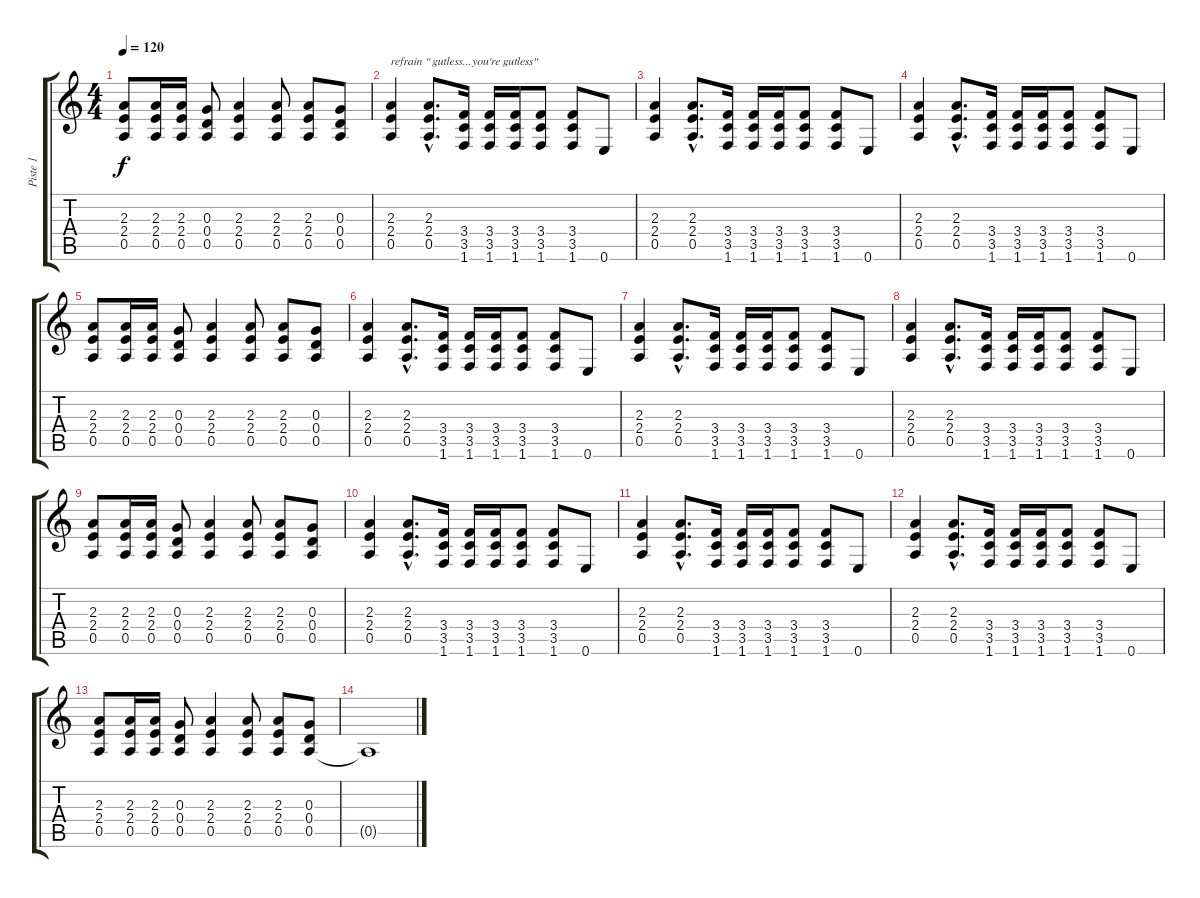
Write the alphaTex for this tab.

\track ("Piste 1" "Piste 1") {instrument overdrivenguitar}
\staff {score tabs}
\tuning (E4 B3 G3 D3 A2 E2) {hide}
\ts (4 4)
\tempo 120
\clef g2
\ks c
(2.3 2.4 0.5).8{dy f} (2.3 2.4 0.5).16 (2.3 2.4 0.5).16 (0.3 0.4 0.5).8 (2.3 2.4 0.5).4 (2.3 2.4 0.5).8 (2.3 2.4 0.5).8 (0.3 0.4 0.5).8 |
(2.3 2.4 0.5).4{txt "refrain \" gutless...you're gutless\""} (2.3{hac} 2.4{hac} 0.5{hac}).8{d} (3.4 3.5 1.6).16 (3.4 3.5 1.6).16 (3.4 3.5 1.6).16 (3.4 3.5 1.6).8 (3.4 3.5 1.6).8 0.6.8 |
(2.3 2.4 0.5).4 (2.3{hac} 2.4{hac} 0.5{hac}).8{d} (3.4 3.5 1.6).16 (3.4 3.5 1.6).16 (3.4 3.5 1.6).16 (3.4 3.5 1.6).8 (3.4 3.5 1.6).8 0.6.8 |
(2.3 2.4 0.5).4 (2.3{hac} 2.4{hac} 0.5{hac}).8{d} (3.4 3.5 1.6).16 (3.4 3.5 1.6).16 (3.4 3.5 1.6).16 (3.4 3.5 1.6).8 (3.4 3.5 1.6).8 0.6.8 |
(2.3 2.4 0.5).8 (2.3 2.4 0.5).16 (2.3 2.4 0.5).16 (0.3 0.4 0.5).8 (2.3 2.4 0.5).4 (2.3 2.4 0.5).8 (2.3 2.4 0.5).8 (0.3 0.4 0.5).8 |
(2.3 2.4 0.5).4 (2.3{hac} 2.4{hac} 0.5{hac}).8{d} (3.4 3.5 1.6).16 (3.4 3.5 1.6).16 (3.4 3.5 1.6).16 (3.4 3.5 1.6).8 (3.4 3.5 1.6).8 0.6.8 |
(2.3 2.4 0.5).4 (2.3{hac} 2.4{hac} 0.5{hac}).8{d} (3.4 3.5 1.6).16 (3.4 3.5 1.6).16 (3.4 3.5 1.6).16 (3.4 3.5 1.6).8 (3.4 3.5 1.6).8 0.6.8 |
(2.3 2.4 0.5).4 (2.3{hac} 2.4{hac} 0.5{hac}).8{d} (3.4 3.5 1.6).16 (3.4 3.5 1.6).16 (3.4 3.5 1.6).16 (3.4 3.5 1.6).8 (3.4 3.5 1.6).8 0.6.8 |
(2.3 2.4 0.5).8 (2.3 2.4 0.5).16 (2.3 2.4 0.5).16 (0.3 0.4 0.5).8 (2.3 2.4 0.5).4 (2.3 2.4 0.5).8 (2.3 2.4 0.5).8 (0.3 0.4 0.5).8 |
(2.3 2.4 0.5).4 (2.3{hac} 2.4{hac} 0.5{hac}).8{d} (3.4 3.5 1.6).16 (3.4 3.5 1.6).16 (3.4 3.5 1.6).16 (3.4 3.5 1.6).8 (3.4 3.5 1.6).8 0.6.8 |
(2.3 2.4 0.5).4 (2.3{hac} 2.4{hac} 0.5{hac}).8{d} (3.4 3.5 1.6).16 (3.4 3.5 1.6).16 (3.4 3.5 1.6).16 (3.4 3.5 1.6).8 (3.4 3.5 1.6).8 0.6.8 |
(2.3 2.4 0.5).4 (2.3{hac} 2.4{hac} 0.5{hac}).8{d} (3.4 3.5 1.6).16 (3.4 3.5 1.6).16 (3.4 3.5 1.6).16 (3.4 3.5 1.6).8 (3.4 3.5 1.6).8 0.6.8 |
(2.3 2.4 0.5).8 (2.3 2.4 0.5).16 (2.3 2.4 0.5).16 (0.3 0.4 0.5).8 (2.3 2.4 0.5).4 (2.3 2.4 0.5).8 (2.3 2.4 0.5).8 (0.3 0.4 0.5).8 |
0.5{t}.1
